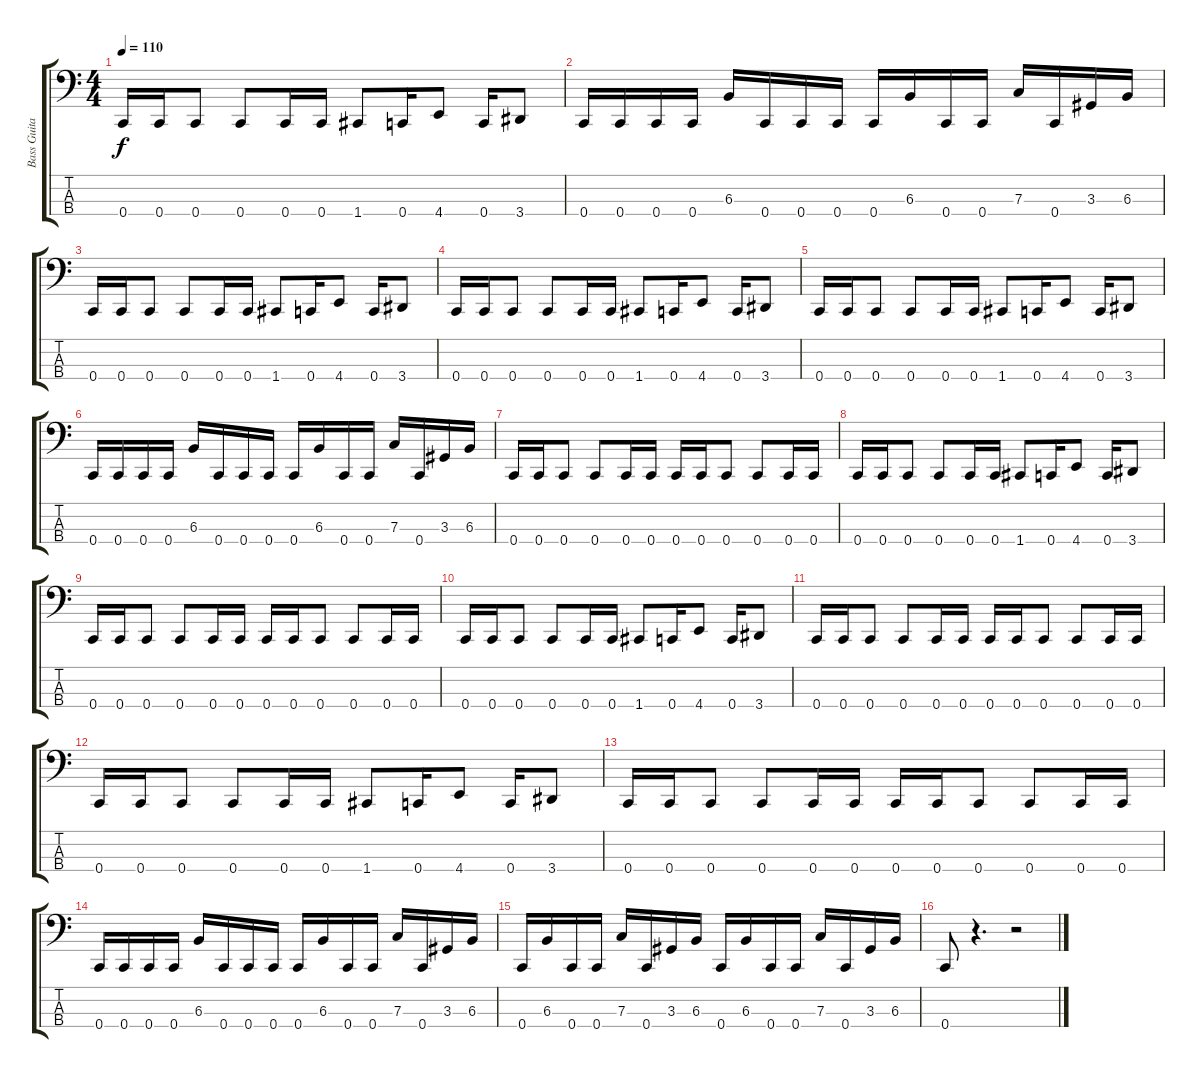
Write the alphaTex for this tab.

\track ("Bass Guitar" "Bass Guita") {instrument electricbasspick}
\staff {score tabs}
\tuning (Eb2 Bb1 F1 C1) {hide}
\ts (4 4)
\tempo 110
\clef f4
\ks c
0.4.16{dy f} 0.4.16 0.4.8 0.4.8 0.4.16 0.4.16 1.4.8 0.4.16 4.4.8 0.4.16 3.4.8 |
0.4.16 0.4.16 0.4.16 0.4.16 6.3.16 0.4.16 0.4.16 0.4.16 0.4.16 6.3.16 0.4.16 0.4.16 7.3.16 0.4.16 3.3.16 6.3.16 |
0.4.16 0.4.16 0.4.8 0.4.8 0.4.16 0.4.16 1.4.8 0.4.16 4.4.8 0.4.16 3.4.8 |
0.4.16 0.4.16 0.4.8 0.4.8 0.4.16 0.4.16 1.4.8 0.4.16 4.4.8 0.4.16 3.4.8 |
0.4.16 0.4.16 0.4.8 0.4.8 0.4.16 0.4.16 1.4.8 0.4.16 4.4.8 0.4.16 3.4.8 |
0.4.16 0.4.16 0.4.16 0.4.16 6.3.16 0.4.16 0.4.16 0.4.16 0.4.16 6.3.16 0.4.16 0.4.16 7.3.16 0.4.16 3.3.16 6.3.16 |
0.4.16 0.4.16 0.4.8 0.4.8 0.4.16 0.4.16 0.4.16 0.4.16 0.4.8 0.4.8 0.4.16 0.4.16 |
0.4.16 0.4.16 0.4.8 0.4.8 0.4.16 0.4.16 1.4.8 0.4.16 4.4.8 0.4.16 3.4.8 |
0.4.16 0.4.16 0.4.8 0.4.8 0.4.16 0.4.16 0.4.16 0.4.16 0.4.8 0.4.8 0.4.16 0.4.16 |
0.4.16 0.4.16 0.4.8 0.4.8 0.4.16 0.4.16 1.4.8 0.4.16 4.4.8 0.4.16 3.4.8 |
0.4.16 0.4.16 0.4.8 0.4.8 0.4.16 0.4.16 0.4.16 0.4.16 0.4.8 0.4.8 0.4.16 0.4.16 |
0.4.16 0.4.16 0.4.8 0.4.8 0.4.16 0.4.16 1.4.8 0.4.16 4.4.8 0.4.16 3.4.8 |
0.4.16 0.4.16 0.4.8 0.4.8 0.4.16 0.4.16 0.4.16 0.4.16 0.4.8 0.4.8 0.4.16 0.4.16 |
0.4.16 0.4.16 0.4.16 0.4.16 6.3.16 0.4.16 0.4.16 0.4.16 0.4.16 6.3.16 0.4.16 0.4.16 7.3.16 0.4.16 3.3.16 6.3.16 |
0.4.16 6.3.16 0.4.16 0.4.16 7.3.16 0.4.16 3.3.16 6.3.16 0.4.16 6.3.16 0.4.16 0.4.16 7.3.16 0.4.16 3.3.16 6.3.16 |
0.4.8 r.4{d} r.2
